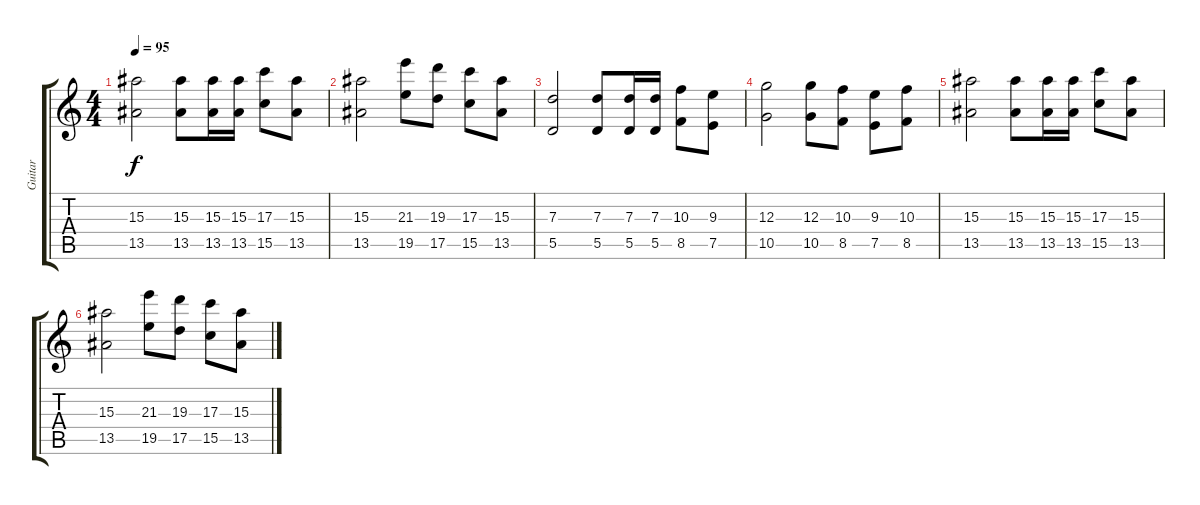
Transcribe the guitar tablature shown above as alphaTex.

\track ("Guitar" "Guitar") {instrument overdrivenguitar}
\staff {score tabs}
\tuning (E4 B3 G3 D3 A2 E2) {hide}
\ts (4 4)
\tempo 95
\clef g2
\ks c
(15.3 13.5).2{dy f} (15.3 13.5).8 (15.3 13.5).16 (15.3 13.5).16 (17.3 15.5).8 (15.3 13.5).8 |
(15.3 13.5).2 (21.3 19.5).8 (19.3 17.5).8 (17.3 15.5).8 (15.3 13.5).8 |
(7.3 5.5).2 (7.3 5.5).8 (7.3 5.5).16 (7.3 5.5).16 (10.3 8.5).8 (9.3 7.5).8 |
(12.3 10.5).2 (12.3 10.5).8 (10.3 8.5).8 (9.3 7.5).8 (10.3 8.5).8 |
(15.3 13.5).2 (15.3 13.5).8 (15.3 13.5).16 (15.3 13.5).16 (17.3 15.5).8 (15.3 13.5).8 |
(15.3 13.5).2 (21.3 19.5).8 (19.3 17.5).8 (17.3 15.5).8 (15.3 13.5).8
